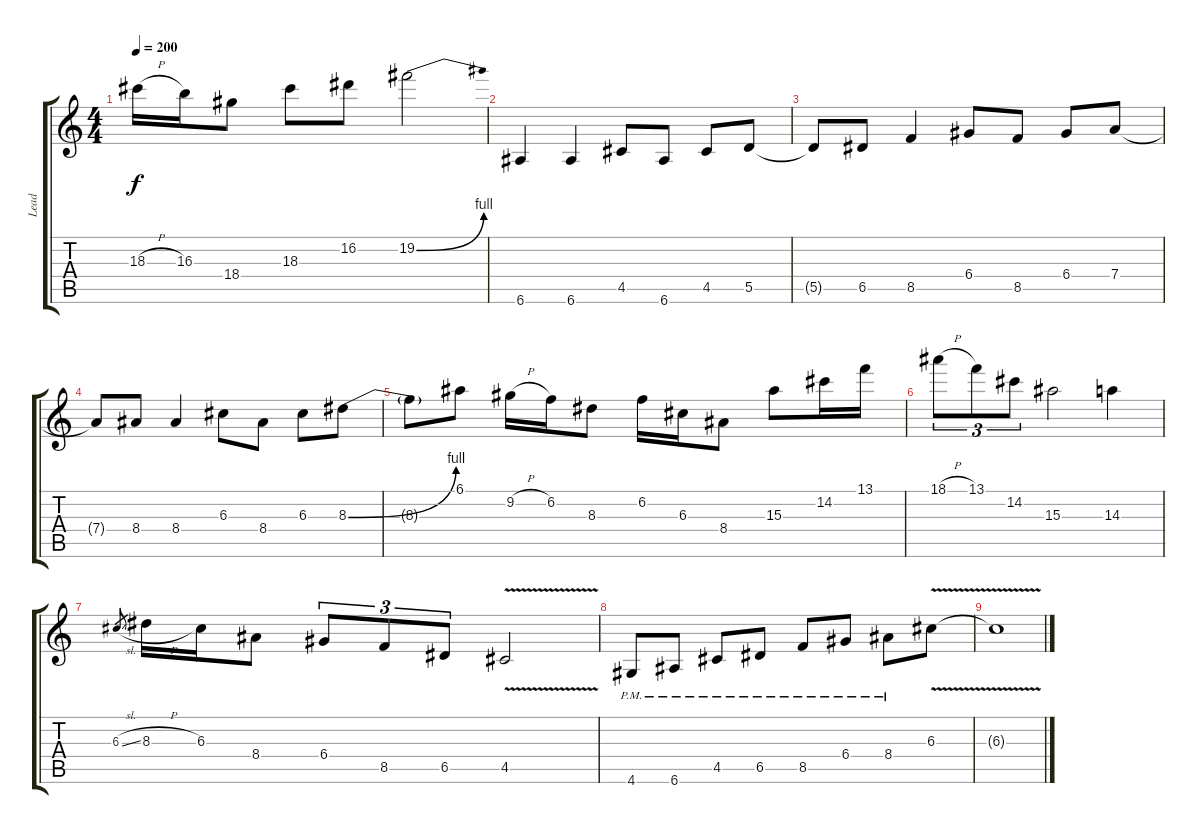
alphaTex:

\track ("Lead" "Lead") {instrument distortionguitar}
\staff {score tabs}
\tuning (E4 B3 G3 D3 A2 E2) {hide}
\ts (4 4)
\tempo 200
\clef g2
\ks c
18.3{h}.16{dy f} 16.3.16 18.4.8 18.3.8 16.2.8 19.2{be (bend 0 0 60 4)}.2 |
6.6.4 6.6.4 4.5.8 6.6.8 4.5.8 5.5.8 |
5.5{t}.8 6.5.8 8.5.4 6.4.8 8.5.8 6.4.8 7.4.8 |
7.4{t}.8 8.4.8 8.4.4 6.3.8 8.4.8 6.3.8 8.3{be (bend 0 0 60 4)}.8 |
8.3{t}.8 6.1.8 9.2{h}.16 6.2.16 8.3.8 6.2.16 6.3.16 8.4.8 15.3.8 14.2.16 13.1.16 |
18.1{h}.8{tu (3 2)} 13.1.8{tu (3 2)} 14.2.8{tu (3 2)} 15.3.2 14.3.4 |
6.3{sl}.8{gr} 8.3{h}.16 6.3.16 8.4.8 6.4.8{tu (3 2)} 8.5.8{tu (3 2)} 6.5.8{tu (3 2)} 4.5{v}.2 |
4.6{pm}.8 6.6{pm}.8 4.5{pm}.8 6.5{pm}.8 8.5{pm}.8 6.4{pm}.8 8.4{pm}.8 6.3{v}.8 |
6.3{t}.1
